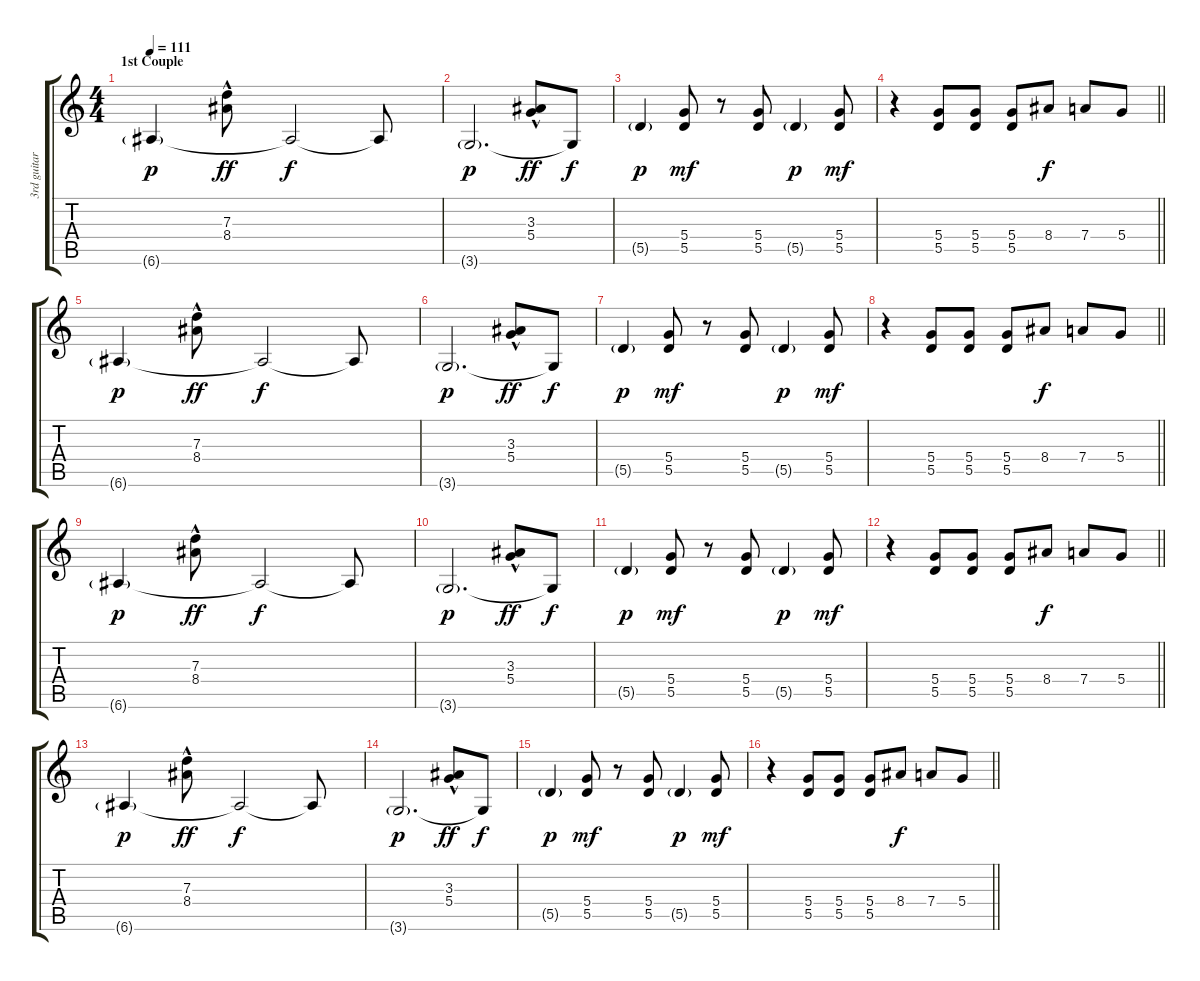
\track ("3rd guitar" "3rd guitar") {instrument overdrivenguitar}
\staff {score tabs}
\tuning (E4 B3 G3 D3 A2 E2) {hide}
\ts (4 4)
\section ("" "1st Couple")
\tempo 111
\clef g2
\ks c
6.6{g}.4{dy p} (7.3 8.4{hac}).8{dy ff} 6.6{t}.2{dy f} 6.6{t}.8 |
3.6{g}.2{d dy p} (3.3 5.4{hac}).8{dy ff} 3.6{t}.8{dy f} |
5.5{g}.4{dy p} (5.4 5.5).8{dy mf} r.8 (5.4 5.5).8 5.5{g}.4{dy p} (5.4 5.5).8{dy mf} |
\barLineRight lightlight
r.4 (5.4 5.5).8 (5.4 5.5).8 (5.4 5.5).8 8.4.8{dy f} 7.4.8 5.4.8 |
6.6{g}.4{dy p} (7.3 8.4{hac}).8{dy ff} 6.6{t}.2{dy f} 6.6{t}.8 |
3.6{g}.2{d dy p} (3.3 5.4{hac}).8{dy ff} 3.6{t}.8{dy f} |
5.5{g}.4{dy p} (5.4 5.5).8{dy mf} r.8 (5.4 5.5).8 5.5{g}.4{dy p} (5.4 5.5).8{dy mf} |
\barLineRight lightlight
r.4 (5.4 5.5).8 (5.4 5.5).8 (5.4 5.5).8 8.4.8{dy f} 7.4.8 5.4.8 |
6.6{g}.4{dy p} (7.3 8.4{hac}).8{dy ff} 6.6{t}.2{dy f} 6.6{t}.8 |
3.6{g}.2{d dy p} (3.3 5.4{hac}).8{dy ff} 3.6{t}.8{dy f} |
5.5{g}.4{dy p} (5.4 5.5).8{dy mf} r.8 (5.4 5.5).8 5.5{g}.4{dy p} (5.4 5.5).8{dy mf} |
\barLineRight lightlight
r.4 (5.4 5.5).8 (5.4 5.5).8 (5.4 5.5).8 8.4.8{dy f} 7.4.8 5.4.8 |
6.6{g}.4{dy p} (7.3 8.4{hac}).8{dy ff} 6.6{t}.2{dy f} 6.6{t}.8 |
3.6{g}.2{d dy p} (3.3 5.4{hac}).8{dy ff} 3.6{t}.8{dy f} |
5.5{g}.4{dy p} (5.4 5.5).8{dy mf} r.8 (5.4 5.5).8 5.5{g}.4{dy p} (5.4 5.5).8{dy mf} |
\barLineRight lightlight
r.4 (5.4 5.5).8 (5.4 5.5).8 (5.4 5.5).8 8.4.8{dy f} 7.4.8 5.4.8
